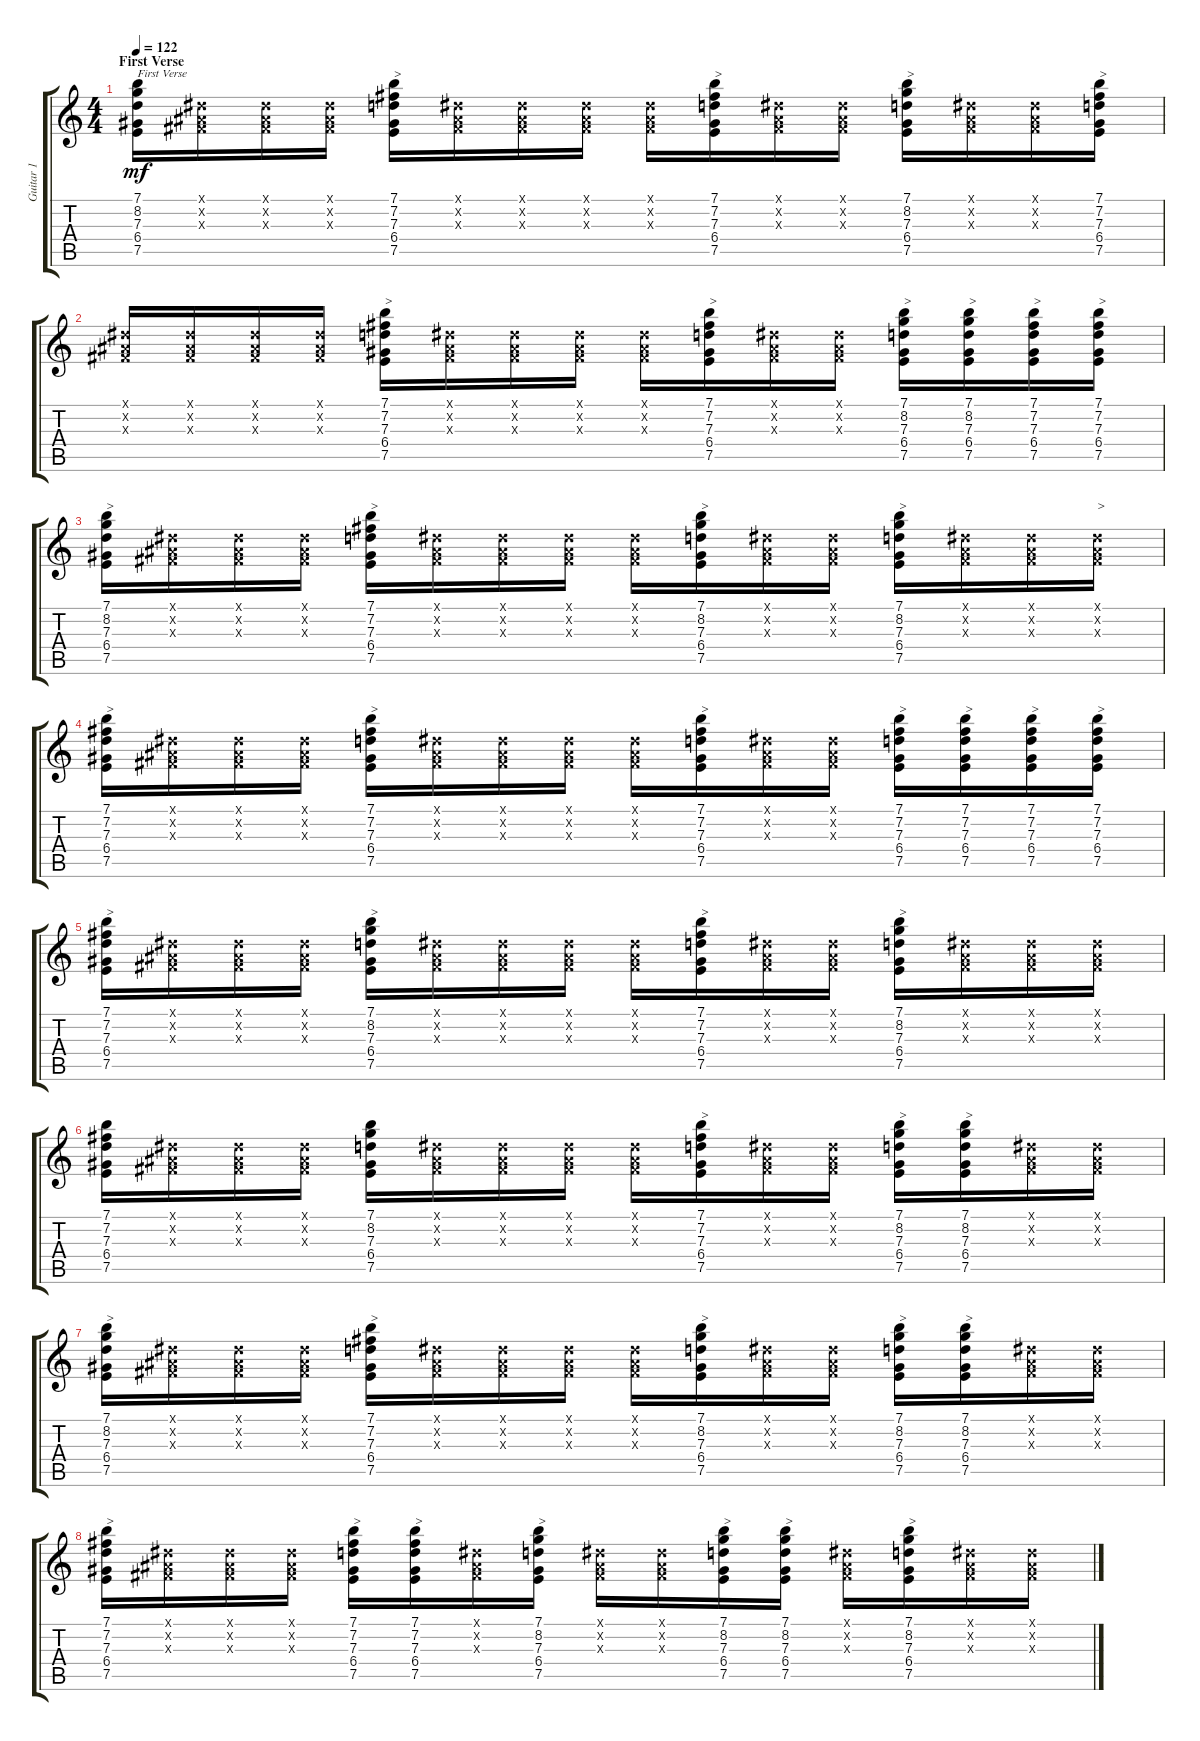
\track ("Guitar 1" "Guitar 1") {instrument distortionguitar}
\staff {score tabs}
\tuning (E4 B3 G3 D3 A2 E2) {hide}
\ts (4 4)
\section ("" "First Verse")
\tempo 122
\clef g2
\ks c
(7.1 8.2 7.3 6.4 7.5).16{txt "First Verse" dy mf} (-1.1{x} -1.2{x} -1.3{x}).16 (-1.1{x} -1.2{x} -1.3{x}).16 (-1.1{x} -1.2{x} -1.3{x}).16 (7.1 7.2 7.3 6.4 7.5).16{txt ">"} (-1.1{x} -1.2{x} -1.3{x}).16 (-1.1{x} -1.2{x} -1.3{x}).16 (-1.1{x} -1.2{x} -1.3{x}).16 (-1.1{x} -1.2{x} -1.3{x}).16 (7.1 7.2 7.3 6.4 7.5).16{txt ">"} (-1.1{x} -1.2{x} -1.3{x}).16 (-1.1{x} -1.2{x} -1.3{x}).16 (7.1 8.2 7.3 6.4 7.5).16{txt ">"} (-1.1{x} -1.2{x} -1.3{x}).16 (-1.1{x} -1.2{x} -1.3{x}).16 (7.1 7.2 7.3 6.4 7.5).16{txt ">"} |
(-1.1{x} -1.2{x} -1.3{x}).16 (-1.1{x} -1.2{x} -1.3{x}).16 (-1.1{x} -1.2{x} -1.3{x}).16 (-1.1{x} -1.2{x} -1.3{x}).16 (7.1 7.2 7.3 6.4 7.5).16{txt ">"} (-1.1{x} -1.2{x} -1.3{x}).16 (-1.1{x} -1.2{x} -1.3{x}).16 (-1.1{x} -1.2{x} -1.3{x}).16 (-1.1{x} -1.2{x} -1.3{x}).16 (7.1 7.2 7.3 6.4 7.5).16{txt ">"} (-1.1{x} -1.2{x} -1.3{x}).16 (-1.1{x} -1.2{x} -1.3{x}).16 (7.1 8.2 7.3 6.4 7.5).16{txt ">"} (7.1 8.2 7.3 6.4 7.5).16{txt ">"} (7.1 7.2 7.3 6.4 7.5).16{txt ">"} (7.1 7.2 7.3 6.4 7.5).16{txt ">"} |
(7.1 8.2 7.3 6.4 7.5).16{txt ">"} (-1.1{x} -1.2{x} -1.3{x}).16 (-1.1{x} -1.2{x} -1.3{x}).16 (-1.1{x} -1.2{x} -1.3{x}).16 (7.1 7.2 7.3 6.4 7.5).16{txt ">"} (-1.1{x} -1.2{x} -1.3{x}).16 (-1.1{x} -1.2{x} -1.3{x}).16 (-1.1{x} -1.2{x} -1.3{x}).16 (-1.1{x} -1.2{x} -1.3{x}).16 (7.1 8.2 7.3 6.4 7.5).16{txt ">"} (-1.1{x} -1.2{x} -1.3{x}).16 (-1.1{x} -1.2{x} -1.3{x}).16 (7.1 8.2 7.3 6.4 7.5).16{txt ">"} (-1.1{x} -1.2{x} -1.3{x}).16 (-1.1{x} -1.2{x} -1.3{x}).16 (-1.1{x} -1.2{x} -1.3{x}).16{txt ">"} |
(7.1 7.2 7.3 6.4 7.5).16{txt ">"} (-1.1{x} -1.2{x} -1.3{x}).16 (-1.1{x} -1.2{x} -1.3{x}).16 (-1.1{x} -1.2{x} -1.3{x}).16 (7.1 7.2 7.3 6.4 7.5).16{txt ">"} (-1.1{x} -1.2{x} -1.3{x}).16 (-1.1{x} -1.2{x} -1.3{x}).16 (-1.1{x} -1.2{x} -1.3{x}).16 (-1.1{x} -1.2{x} -1.3{x}).16 (7.1 7.2 7.3 6.4 7.5).16{txt ">"} (-1.1{x} -1.2{x} -1.3{x}).16 (-1.1{x} -1.2{x} -1.3{x}).16 (7.1 7.2 7.3 6.4 7.5).16{txt ">"} (7.1 7.2 7.3 6.4 7.5).16{txt ">"} (7.1 7.2 7.3 6.4 7.5).16{txt ">"} (7.1 7.2 7.3 6.4 7.5).16{txt ">"} |
(7.1 7.2 7.3 6.4 7.5).16{txt ">"} (-1.1{x} -1.2{x} -1.3{x}).16 (-1.1{x} -1.2{x} -1.3{x}).16 (-1.1{x} -1.2{x} -1.3{x}).16 (7.1 8.2 7.3 6.4 7.5).16{txt ">"} (-1.1{x} -1.2{x} -1.3{x}).16 (-1.1{x} -1.2{x} -1.3{x}).16 (-1.1{x} -1.2{x} -1.3{x}).16 (-1.1{x} -1.2{x} -1.3{x}).16 (7.1 7.2 7.3 6.4 7.5).16{txt ">"} (-1.1{x} -1.2{x} -1.3{x}).16 (-1.1{x} -1.2{x} -1.3{x}).16 (7.1 8.2 7.3 6.4 7.5).16{txt ">"} (-1.1{x} -1.2{x} -1.3{x}).16 (-1.1{x} -1.2{x} -1.3{x}).16 (-1.1{x} -1.2{x} -1.3{x}).16 |
(7.1 7.2 7.3 6.4 7.5).16 (-1.1{x} -1.2{x} -1.3{x}).16 (-1.1{x} -1.2{x} -1.3{x}).16 (-1.1{x} -1.2{x} -1.3{x}).16 (7.1 8.2 7.3 6.4 7.5).16 (-1.1{x} -1.2{x} -1.3{x}).16 (-1.1{x} -1.2{x} -1.3{x}).16 (-1.1{x} -1.2{x} -1.3{x}).16 (-1.1{x} -1.2{x} -1.3{x}).16 (7.1 7.2 7.3 6.4 7.5).16{txt ">"} (-1.1{x} -1.2{x} -1.3{x}).16 (-1.1{x} -1.2{x} -1.3{x}).16 (7.1 8.2 7.3 6.4 7.5).16{txt ">"} (7.1 8.2 7.3 6.4 7.5).16{txt ">"} (-1.1{x} -1.2{x} -1.3{x}).16 (-1.1{x} -1.2{x} -1.3{x}).16 |
(7.1 8.2 7.3 6.4 7.5).16{txt ">"} (-1.1{x} -1.2{x} -1.3{x}).16 (-1.1{x} -1.2{x} -1.3{x}).16 (-1.1{x} -1.2{x} -1.3{x}).16 (7.1 7.2 7.3 6.4 7.5).16{txt ">"} (-1.1{x} -1.2{x} -1.3{x}).16 (-1.1{x} -1.2{x} -1.3{x}).16 (-1.1{x} -1.2{x} -1.3{x}).16 (-1.1{x} -1.2{x} -1.3{x}).16 (7.1 8.2 7.3 6.4 7.5).16{txt ">"} (-1.1{x} -1.2{x} -1.3{x}).16 (-1.1{x} -1.2{x} -1.3{x}).16 (7.1 8.2 7.3 6.4 7.5).16{txt ">"} (7.1 8.2 7.3 6.4 7.5).16{txt ">"} (-1.1{x} -1.2{x} -1.3{x}).16 (-1.1{x} -1.2{x} -1.3{x}).16 |
(7.1 7.2 7.3 6.4 7.5).16{txt ">"} (-1.1{x} -1.2{x} -1.3{x}).16 (-1.1{x} -1.2{x} -1.3{x}).16 (-1.1{x} -1.2{x} -1.3{x}).16 (7.1 7.2 7.3 6.4 7.5).16{txt ">"} (7.1 7.2 7.3 6.4 7.5).16{txt ">"} (-1.1{x} -1.2{x} -1.3{x}).16 (7.1 8.2 7.3 6.4 7.5).16{txt ">"} (-1.1{x} -1.2{x} -1.3{x}).16 (-1.1{x} -1.2{x} -1.3{x}).16 (7.1 8.2 7.3 6.4 7.5).16{txt ">"} (7.1 8.2 7.3 6.4 7.5).16{txt ">"} (-1.1{x} -1.2{x} -1.3{x}).16 (7.1 8.2 7.3 6.4 7.5).16{txt ">"} (-1.1{x} -1.2{x} -1.3{x}).16 (-1.1{x} -1.2{x} -1.3{x}).16
